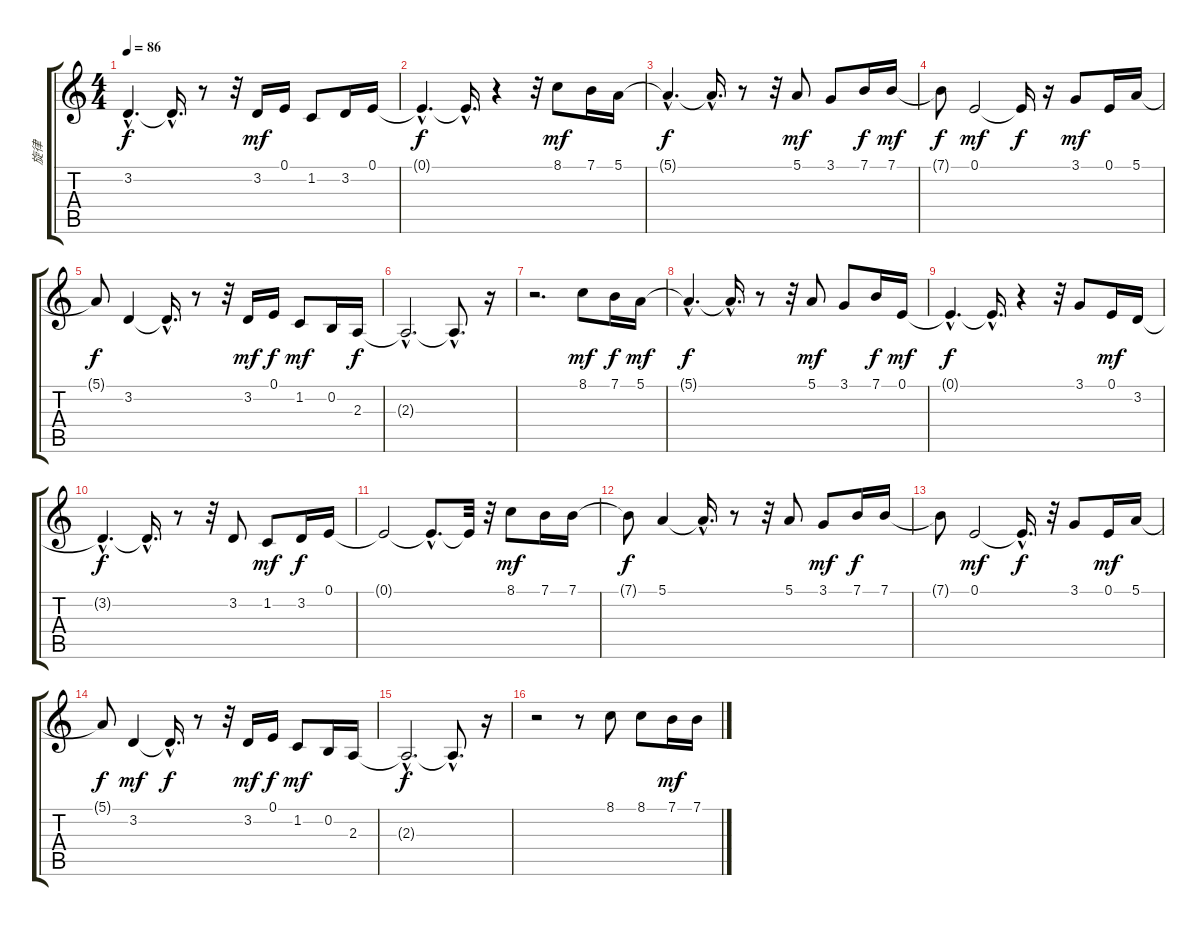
\track ("旋律" "旋律") {instrument clarinet}
\staff {score tabs}
\tuning (E4 B3 G3 D3 A2 E2) {hide}
\ts (4 4)
\tempo 86
\clef g2
\ks c
3.2{hac t}.4{d dy f} 3.2{hac t}.16{d} r.8 r.32 3.2.16{dy mf} 0.1.16 1.2.8 3.2.16 0.1.16 |
0.1{hac t}.4{d dy f} 0.1{hac t}.16{d} r.4 r.32 8.1.8{dy mf} 7.1.16 5.1.16 |
5.1{hac t}.4{d dy f} 5.1{hac t}.16{d} r.8 r.32 5.1.8{dy mf} 3.1.8 7.1.16{dy f} 7.1.16{dy mf} |
7.1{t}.8{dy f} 0.1.2{dy mf} 0.1{t}.16{dy f} r.16 3.1.8{dy mf} 0.1.16 5.1.16 |
5.1{t}.8{dy f} 3.2.4 3.2{hac t}.16{d} r.8 r.32 3.2.16{dy mf} 0.1.16{dy f} 1.2.8{dy mf} 0.2.16 2.3.16{dy f} |
2.3{hac t}.2{d} 2.3{hac t}.8{d} r.16 |
r.2{d} 8.1.8{dy mf} 7.1.16{dy f} 5.1.16{dy mf} |
5.1{hac t}.4{d dy f} 5.1{hac t}.16{d} r.8 r.32 5.1.8{dy mf} 3.1.8 7.1.16{dy f} 0.1.16{dy mf} |
0.1{hac t}.4{d dy f} 0.1{hac t}.16{d} r.4 r.32 3.1.8 0.1.16{dy mf} 3.2.16 |
3.2{hac t}.4{d dy f} 3.2{hac t}.16{d} r.8 r.32 3.2.8 1.2.8{dy mf} 3.2.16{dy f} 0.1.16 |
0.1{t}.2 0.1{hac t}.8{d} 0.1{t}.32 r.32 8.1.8{dy mf} 7.1.16 7.1.16 |
7.1{t}.8{dy f} 5.1.4 5.1{hac t}.16{d} r.8 r.32 5.1.8 3.1.8{dy mf} 7.1.16{dy f} 7.1.16 |
7.1{t}.8 0.1.2{dy mf} 0.1{hac t}.16{d dy f} r.32 3.1.8 0.1.16{dy mf} 5.1.16 |
5.1{t}.8{dy f} 3.2.4{dy mf} 3.2{hac t}.16{d dy f} r.8 r.32 3.2.16{dy mf} 0.1.16{dy f} 1.2.8{dy mf} 0.2.16 2.3.16 |
2.3{hac t}.2{d dy f} 2.3{hac t}.8{d} r.16 |
r.2 r.8 8.1.8 8.1.8 7.1.16{dy mf} 7.1.16
